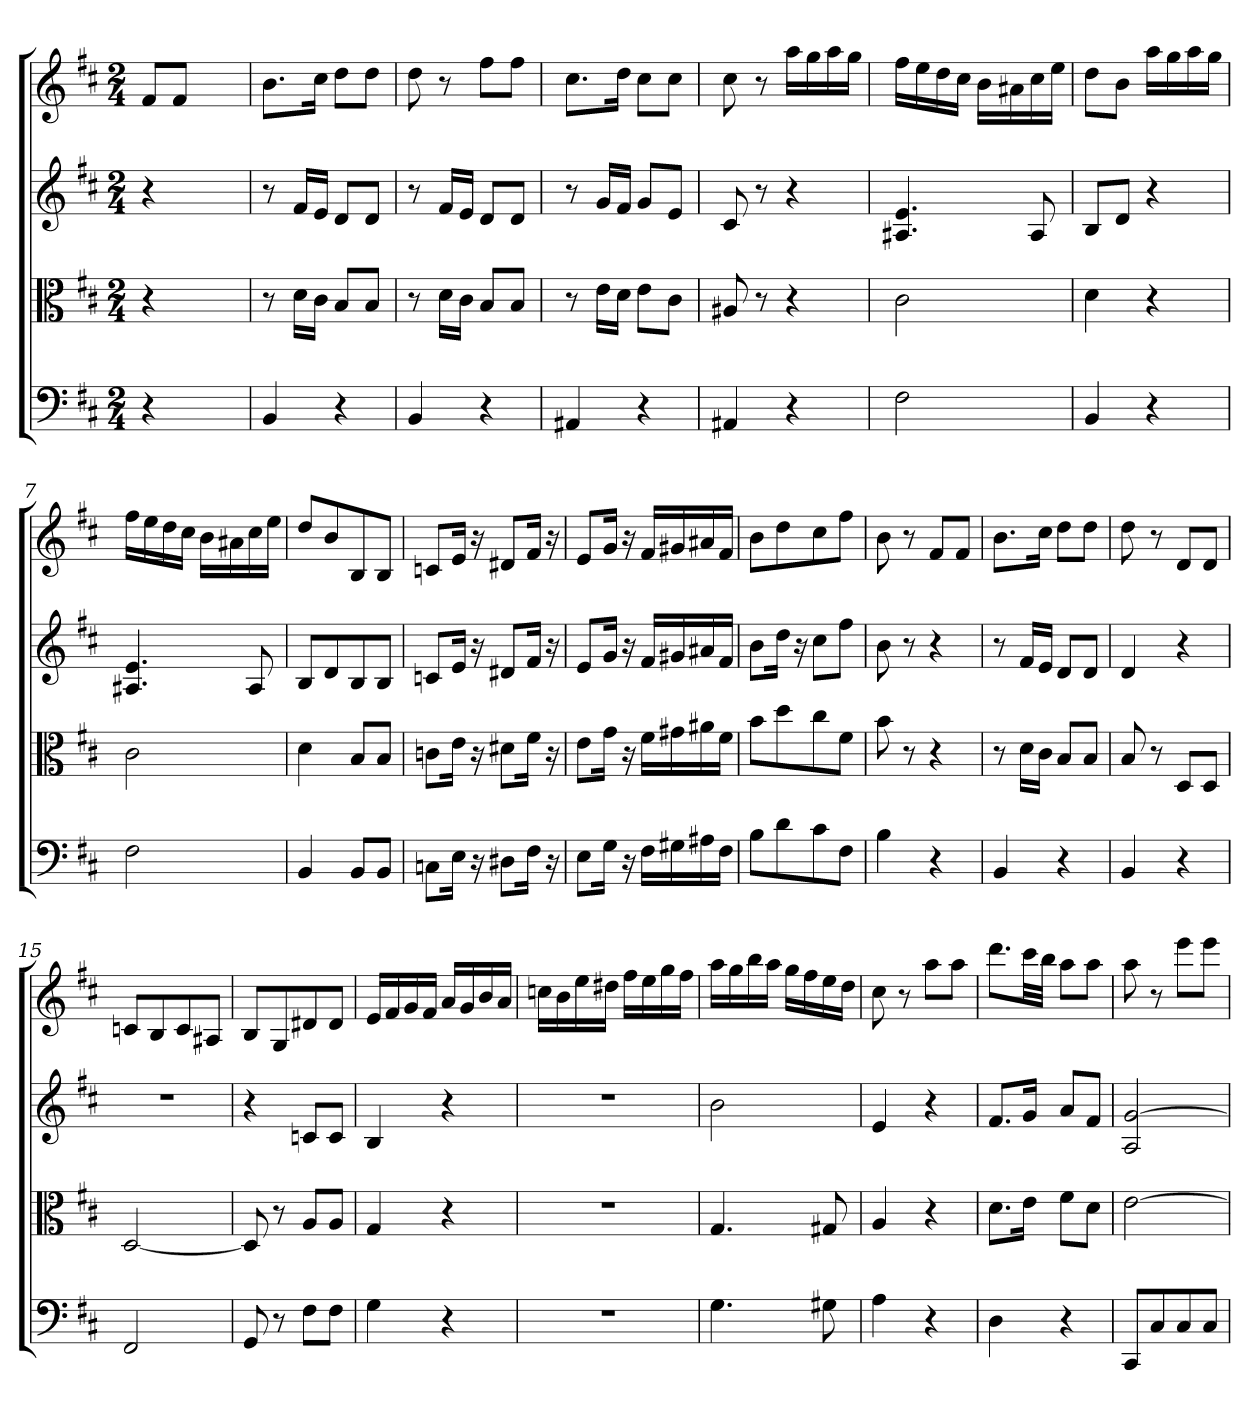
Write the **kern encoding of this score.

**kern	**kern	**kern	**kern
*part4	*part3	*part2	*part1
*staff4	*staff3	*staff2	*staff1
*clefF4	*clefC3	*clefG2	*clefG2
*k[f#c#]	*k[f#c#]	*k[f#c#]	*k[f#c#]
*D:	*D:	*D:	*D:
*M2/4	*M2/4	*M2/4	*M2/4
=	=	=	=
4r	4r	4r	8f#/L
.	.	.	8f#/J
4ryy	4ryy	4ryy	4ryy
=1	=1	=1	=1
4BB/	8r	8r	8.b\L
.	16d\LL	16f#/LL	.
.	16c#\JJ	16e/JJ	16cc#\Jk
4r	8B/L	8d/L	8dd\L
.	8B/J	8d/J	8dd\J
=2	=2	=2	=2
4BB/	8r	8r	8dd\
.	16d\LL	16f#/LL	8r
.	16c#\JJ	16e/JJ	.
4r	8B/L	8d/L	8ff#\L
.	8B/J	8d/J	8ff#\J
=3	=3	=3	=3
4AA#X/	8r	8r	8.cc#\L
.	16e\LL	16g/LL	.
.	16d\JJ	16f#/JJ	16dd\Jk
4r	8e\L	8g/L	8cc#\L
.	8c#\J	8e/J	8cc#\J
=4	=4	=4	=4
4AA#X/	8A#X/	8c#/	8cc#\
.	8r	8r	8r
4r	4r	4r	16aa\LL
.	.	.	16gg\
.	.	.	16aa\
.	.	.	16gg\JJ
=5	=5	=5	=5
2F#\	2c#\	4.A#X/ 4.e/	16ff#\LL
.	.	.	16ee\
.	.	.	16dd\
.	.	.	16cc#\JJ
.	.	.	16b\LL
.	.	.	16a#X\
.	.	8A#/	16cc#\
.	.	.	16ee\JJ
=6	=6	=6	=6
4BB/	4d\	8B/L	8dd\L
.	.	8d/J	8b\J
4r	4r	4r	16aa\LL
.	.	.	16gg\
.	.	.	16aa\
.	.	.	16gg\JJ
=7	=7	=7	=7
2F#\	2c#\	4.A#X/ 4.e/	16ff#\LL
.	.	.	16ee\
.	.	.	16dd\
.	.	.	16cc#\JJ
.	.	.	16b\LL
.	.	.	16a#X\
.	.	8A#/	16cc#\
.	.	.	16ee\JJ
=8	=8	=8	=8
4BB/	4d\	8B/L	8dd/L
.	.	8d/	8b/
8BB/L	8B/L	8B/	8B/
8BB/J	8B/J	8B/J	8B/J
=9	=9	=9	=9
8Cn\L	8cn\L	8cn/L	8cn/L
16E\Jk	16e\Jk	16e/Jk	16e/Jk
16r	16r	16r	16r
8D#X\L	8d#X\L	8d#X/L	8d#X/L
16F#\Jk	16f#\Jk	16f#/Jk	16f#/Jk
16r	16r	16r	16r
=10	=10	=10	=10
8E\L	8e\L	8e/L	8e/L
16G\Jk	16g\Jk	16g/Jk	16g/Jk
16r	16r	16r	16r
16F#\LL	16f#\LL	16f#/LL	16f#/LL
16G#X\	16g#X\	16g#X/	16g#X/
16A#X\	16a#X\	16a#X/	16a#X/
16F#\JJ	16f#\JJ	16f#/JJ	16f#/JJ
=11	=11	=11	=11
8B\L	8b\L	8b\L	8b\L
8d\	8dd\	16dd\Jk	8dd\
.	.	16r	.
8c#\	8cc#\	8cc#\L	8cc#\
8F#\J	8f#\J	8ff#\J	8ff#\J
=12	=12	=12	=12
4B\	8b\	8b\	8b\
.	8r	8r	8r
4r	4r	4r	8f#/L
.	.	.	8f#/J
=13	=13	=13	=13
4BB/	8r	8r	8.b\L
.	16d\LL	16f#/LL	.
.	16c#\JJ	16e/JJ	16cc#\Jk
4r	8B/L	8d/L	8dd\L
.	8B/J	8d/J	8dd\J
=14	=14	=14	=14
4BB/	8B/	4d/	8dd\
.	8r	.	8r
4r	8D/L	4r	8d/L
.	8D/J	.	8d/J
=15	=15	=15	=15
2FF#/	[2D/	2r	8cn/L
.	.	.	8B/
.	.	.	8c/
.	.	.	8A#X/J
=16	=16	=16	=16
8GG/	8D/]	4r	8B/L
8r	8r	.	8G/
8F#\L	8A/L	8cn/L	8d#X/
8F#\J	8A/J	8c/J	8d#/J
=17	=17	=17	=17
4G\	4G/	4B/	16e/LL
.	.	.	16f#/
.	.	.	16g/
.	.	.	16f#/JJ
4r	4r	4r	16a/LL
.	.	.	16g/
.	.	.	16b/
.	.	.	16a/JJ
=18	=18	=18	=18
2r	2r	2r	16ccn\LL
.	.	.	16b\
.	.	.	16ee\
.	.	.	16dd#X\JJ
.	.	.	16ff#\LL
.	.	.	16ee\
.	.	.	16gg\
.	.	.	16ff#\JJ
=19	=19	=19	=19
4.G\	4.G/	2b\	16aa\LL
.	.	.	16gg\
.	.	.	16bb\
.	.	.	16aa\JJ
.	.	.	16gg\LL
.	.	.	16ff#\
8G#X\	8G#X/	.	16ee\
.	.	.	16dd\JJ
=20	=20	=20	=20
4A\	4A/	4e/	8cc#\
.	.	.	8r
4r	4r	4r	8aa\L
.	.	.	8aa\J
=21	=21	=21	=21
4D\	8.d\L	8.f#/L	8.ddd\L
.	16e\Jk	16g/Jk	32ccc#\LL
.	.	.	32bb\JJJ
4r	8f#\L	8a/L	8aa\L
.	8d\J	8f#/J	8aa\J
=22	=22	=22	=22
8CC#/L	[2e\	2A/ [2g/	8aa\
8C#/	.	.	8r
8C#/	.	.	8eee\L
8C#/J	.	.	8eee\J
=	=	=	=
*-	*-	*-	*-
